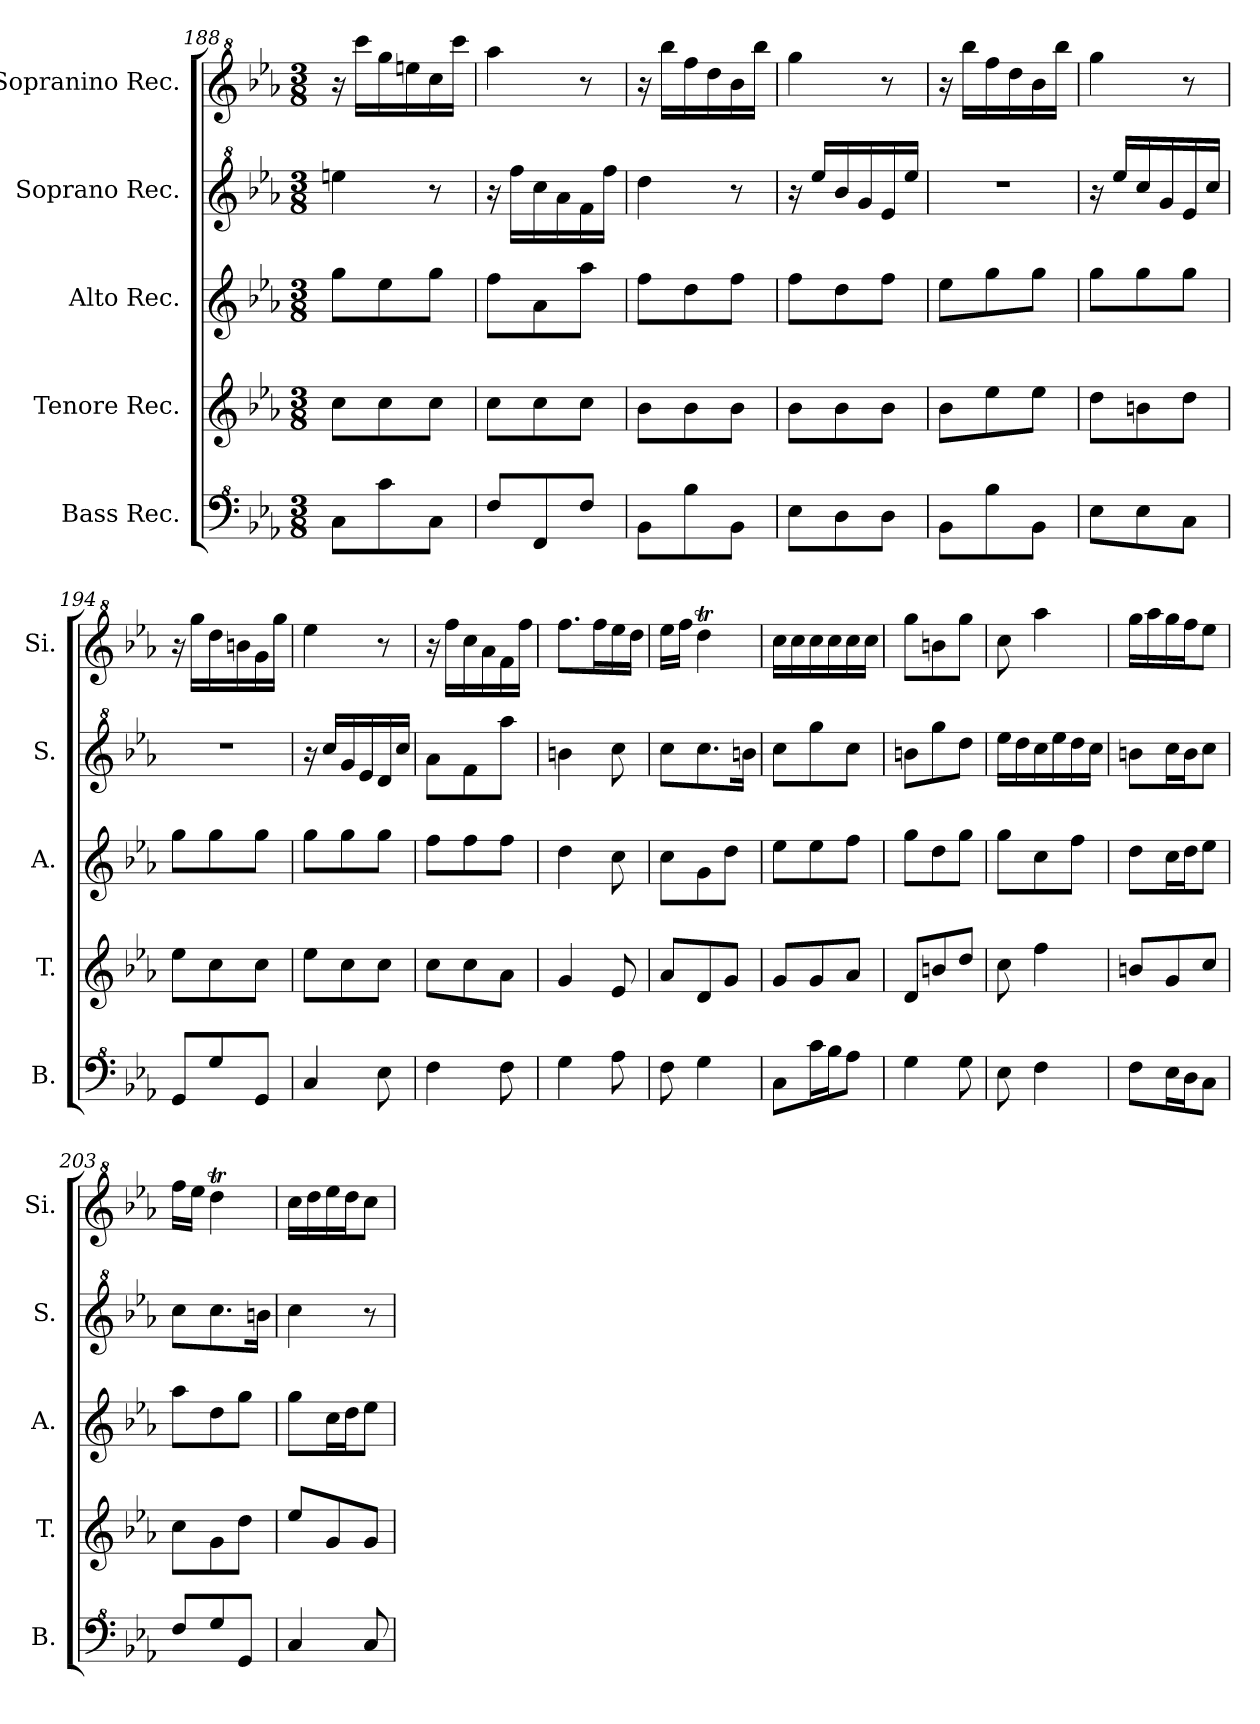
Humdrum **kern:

**kern	**kern	**kern	**kern	**kern
*part5	*part4	*part3	*part2	*part1
*staff5	*staff4	*staff3	*staff2	*staff1
*I"Bass Rec.	*I"Tenore Rec.	*I"Alto Rec.	*I"Soprano Rec.	*I"Sopranino Rec.
*I'B.	*I'T.	*I'A.	*I'S.	*I'Si.
*clefF^4	*clefG2	*clefG2	*clefG^2	*clefG^2
*k[b-e-a-]	*k[b-e-a-]	*k[b-e-a-]	*k[b-e-a-]	*k[b-e-a-]
*M3/8	*M3/8	*M3/8	*M3/8	*M3/8
=188	=188	=188	=188	=188
8c\L	8cc\L	8gg\L	4eeen\	16r
.	.	.	.	16cccc\LL
8cc\	8cc\	8ee-\	.	16ggg\
.	.	.	.	16eeen\
8c\J	8cc\J	8gg\J	8r	16ccc\
.	.	.	.	16cccc\JJ
=189	=189	=189	=189	=189
8f/L	8cc\L	8ff\L	16r	4aaa-\
.	.	.	16fff\LL	.
8F/	8cc\	8a-\	16ccc\	.
.	.	.	16aa-\	.
8f/J	8cc\J	8aa-\J	16ff\	8r
.	.	.	16fff\JJ	.
=190	=190	=190	=190	=190
8B-\L	8b-\L	8ff\L	4ddd\	16r
.	.	.	.	16bbb-\LL
8b-\	8b-\	8dd\	.	16fff\
.	.	.	.	16ddd\
8B-\J	8b-\J	8ff\J	8r	16bb-\
.	.	.	.	16bbb-\JJ
=191	=191	=191	=191	=191
8e-\L	8b-\L	8ff\L	16r	4ggg\
.	.	.	16eee-/LL	.
8d\	8b-\	8dd\	16bb-/	.
.	.	.	16gg/	.
8d\J	8b-\J	8ff\J	16ee-/	8r
.	.	.	16eee-/JJ	.
=192	=192	=192	=192	=192
8B-\L	8b-\L	8ee-\L	4.r	16r
.	.	.	.	16bbb-\LL
8b-\	8ee-\	8gg\	.	16fff\
.	.	.	.	16ddd\
8B-\J	8ee-\J	8gg\J	.	16bb-\
.	.	.	.	16bbb-\JJ
=193	=193	=193	=193	=193
8e-\L	8dd\L	8gg\L	16r	4ggg\
.	.	.	16eee-/LL	.
8e-\	8bn\	8gg\	16ccc/	.
.	.	.	16gg/	.
8c\J	8dd\J	8gg\J	16ee-/	8r
.	.	.	16ccc/JJ	.
=194	=194	=194	=194	=194
8G/L	8ee-\L	8gg\L	4.r	16r
.	.	.	.	16ggg\LL
8g/	8cc\	8gg\	.	16ddd\
.	.	.	.	16bbn\
8G/J	8cc\J	8gg\J	.	16gg\
.	.	.	.	16ggg\JJ
=195	=195	=195	=195	=195
4c/	8ee-\L	8gg\L	16r	4eee-\
.	.	.	16ccc/LL	.
.	8cc\	8gg\	16gg/	.
.	.	.	16ee-/	.
8e-\	8cc\J	8gg\J	16dd/	8r
.	.	.	16ccc/JJ	.
!!LO:LB:g=z
=196	=196	=196	=196	=196
4f\	8cc\L	8ff\L	8aa-\L	16r
.	.	.	.	16fff\LL
.	8cc\	8ff\	8ff\	16ccc\
.	.	.	.	16aa-\
8f\	8a-\J	8ff\J	8aaa-\J	16ff\
.	.	.	.	16fff\JJ
=197	=197	=197	=197	=197
4g\	4g/	4dd\	4bbn\	8.fff\L
.	.	.	.	16fff\L
8a-\	8e-/	8cc\	8ccc\	16eee-\
.	.	.	.	16ddd\JJ
=198	=198	=198	=198	=198
8f\	8a-/L	8cc\L	8ccc\L	16eee-\LL
.	.	.	.	16fff\JJ
4g\	8d/	8g\	8.ccc\	4dddt\
.	8g/J	8dd\J	.	.
.	.	.	16bbn\Jk	.
=199	=199	=199	=199	=199
8c\L	8g/L	8ee-\L	8ccc\L	16ccc\LL
.	.	.	.	16ccc\
16cc\L	8g/	8ee-\	8ggg\	16ccc\
16b-\J	.	.	.	16ccc\
8a-\J	8a-/J	8ff\J	8ccc\J	16ccc\
.	.	.	.	16ccc\JJ
=200	=200	=200	=200	=200
4g\	8d/L	8gg\L	8bbn\L	8ggg\L
.	8bn/	8dd\	8ggg\	8bbn\
8g\	8dd/J	8gg\J	8ddd\J	8ggg\J
=201	=201	=201	=201	=201
8e-\	8cc\	8gg\L	16eee-\LL	8ccc\
.	.	.	16ddd\	.
4f\	4ff\	8cc\	16ccc\	4aaa-\
.	.	.	16eee-\	.
.	.	8ff\J	16ddd\	.
.	.	.	16ccc\JJ	.
=202	=202	=202	=202	=202
8f\L	8bn/L	8dd\L	8bbn\L	16ggg\LL
.	.	.	.	16aaa-\
16e-\L	8g/	16cc\L	16ccc\L	16ggg\
16d\J	.	16dd\J	16bb\J	16fff\J
8c\J	8cc/J	8ee-\J	8ccc\J	8eee-\J
=203	=203	=203	=203	=203
8f/L	8cc\L	8aa-\L	8ccc\L	16fff\LL
.	.	.	.	16eee-\JJ
8g/	8g\	8dd\	8.ccc\	4dddt\
8G/J	8dd\J	8gg\J	.	.
.	.	.	16bbn\Jk	.
=204	=204	=204	=204	=204
4c/	8ee-/L	8gg\L	4ccc\	16ccc\LL
.	.	.	.	16ddd\
.	8g/	16cc\L	.	16eee-\
.	.	16dd\J	.	16ddd\J
8c/	8g/J	8ee-\J	8r	8ccc\J
=	=	=	=	=
*-	*-	*-	*-	*-
